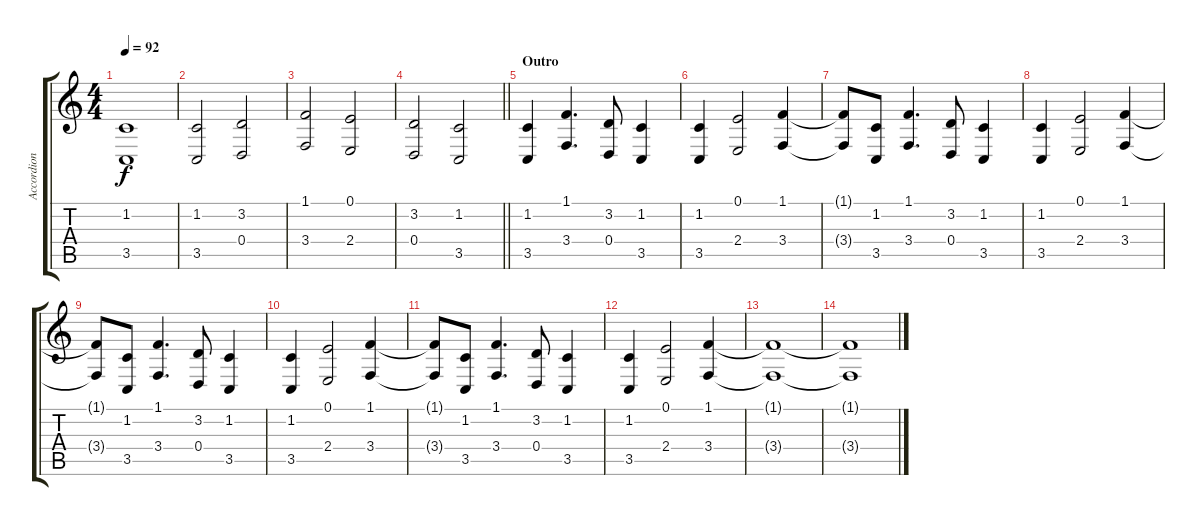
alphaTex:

\track ("Accordion" "Accordion") {instrument accordion}
\staff {score tabs}
\tuning (E4 B3 G3 D3 A2 E2) {hide}
\ts (4 4)
\tempo 92
\clef g2
\ks c
(1.2 3.5).1{dy f} |
(1.2 3.5).2 (3.2 0.4).2 |
(1.1 3.4).2 (0.1 2.4).2 |
\barLineRight lightlight
(3.2 0.4).2 (1.2 3.5).2 |
\section ("" "Outro")
(1.2 3.5).4 (1.1 3.4).4{d} (3.2 0.4).8 (1.2 3.5).4 |
(1.2 3.5).4 (0.1 2.4).2 (1.1 3.4).4 |
(1.1{t} 3.4{t}).8 (1.2 3.5).8 (1.1 3.4).4{d} (3.2 0.4).8 (1.2 3.5).4 |
(1.2 3.5).4 (0.1 2.4).2 (1.1 3.4).4 |
(1.1{t} 3.4{t}).8 (1.2 3.5).8 (1.1 3.4).4{d} (3.2 0.4).8 (1.2 3.5).4 |
(1.2 3.5).4 (0.1 2.4).2 (1.1 3.4).4 |
(1.1{t} 3.4{t}).8 (1.2 3.5).8 (1.1 3.4).4{d} (3.2 0.4).8 (1.2 3.5).4 |
(1.2 3.5).4 (0.1 2.4).2 (1.1 3.4).4 |
(1.1{t} 3.4{t}).1{volume 7} |
(1.1{t} 3.4{t}).1
